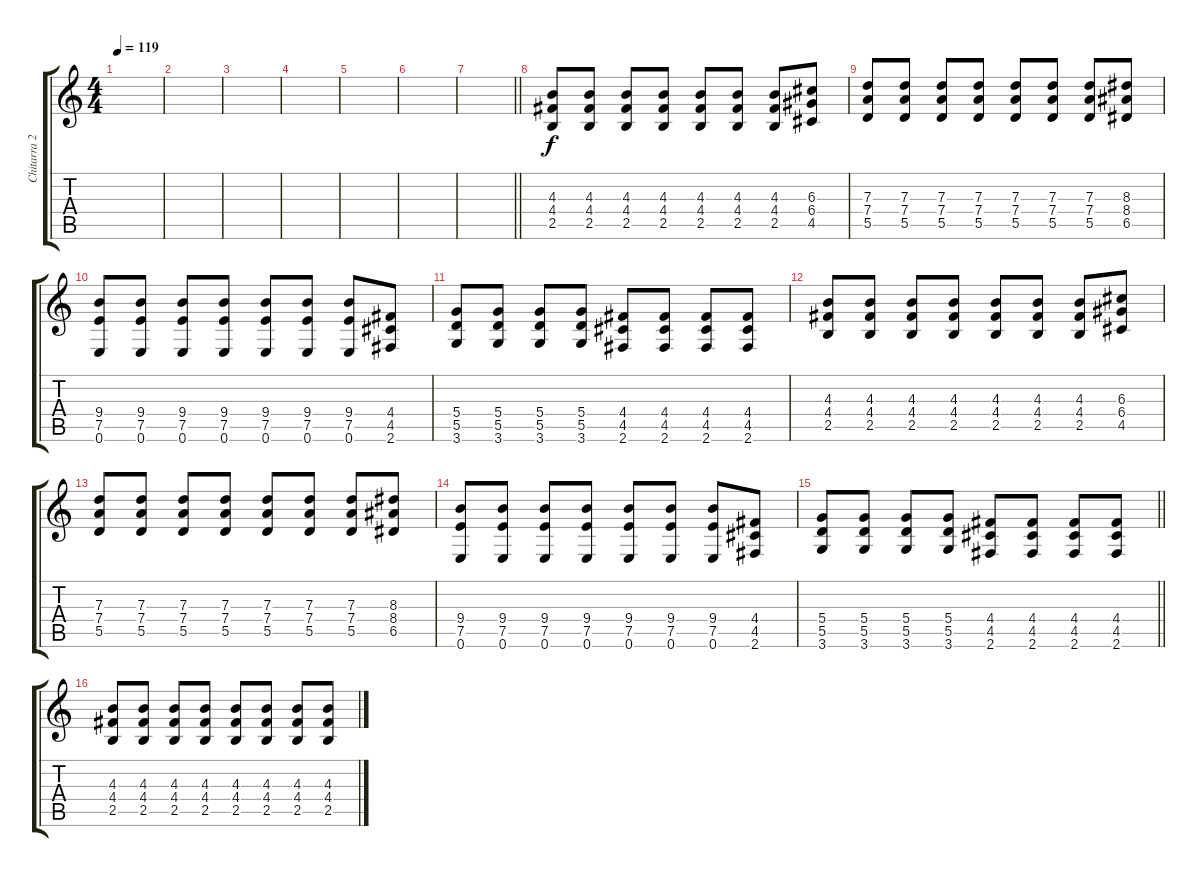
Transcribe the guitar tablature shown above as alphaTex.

\track ("Chitarra 2" "Chitarra 2") {instrument distortionguitar}
\staff {score tabs}
\tuning (E4 B3 G3 D3 A2 E2) {hide}
\ts (4 4)
\tempo 119
\clef g2
\ks c
|
|
|
|
|
|
\barLineRight lightlight
|
(4.3 4.4 2.5).8 (4.3 4.4 2.5).8 (4.3 4.4 2.5).8 (4.3 4.4 2.5).8 (4.3 4.4 2.5).8 (4.3 4.4 2.5).8 (4.3 4.4 2.5).8 (6.3 6.4 4.5).8 |
(7.3 7.4 5.5).8 (7.3 7.4 5.5).8 (7.3 7.4 5.5).8 (7.3 7.4 5.5).8 (7.3 7.4 5.5).8 (7.3 7.4 5.5).8 (7.3 7.4 5.5).8 (8.3 8.4 6.5).8 |
(9.4 7.5 0.6).8 (9.4 7.5 0.6).8 (9.4 7.5 0.6).8 (9.4 7.5 0.6).8 (9.4 7.5 0.6).8 (9.4 7.5 0.6).8 (9.4 7.5 0.6).8 (4.4 4.5 2.6).8 |
(5.4 5.5 3.6).8 (5.4 5.5 3.6).8 (5.4 5.5 3.6).8 (5.4 5.5 3.6).8 (4.4 4.5 2.6).8 (4.4 4.5 2.6).8 (4.4 4.5 2.6).8 (4.4 4.5 2.6).8 |
(4.3 4.4 2.5).8 (4.3 4.4 2.5).8 (4.3 4.4 2.5).8 (4.3 4.4 2.5).8 (4.3 4.4 2.5).8 (4.3 4.4 2.5).8 (4.3 4.4 2.5).8 (6.3 6.4 4.5).8 |
(7.3 7.4 5.5).8 (7.3 7.4 5.5).8 (7.3 7.4 5.5).8 (7.3 7.4 5.5).8 (7.3 7.4 5.5).8 (7.3 7.4 5.5).8 (7.3 7.4 5.5).8 (8.3 8.4 6.5).8 |
(9.4 7.5 0.6).8 (9.4 7.5 0.6).8 (9.4 7.5 0.6).8 (9.4 7.5 0.6).8 (9.4 7.5 0.6).8 (9.4 7.5 0.6).8 (9.4 7.5 0.6).8 (4.4 4.5 2.6).8 |
\barLineRight lightlight
(5.4 5.5 3.6).8 (5.4 5.5 3.6).8 (5.4 5.5 3.6).8 (5.4 5.5 3.6).8 (4.4 4.5 2.6).8 (4.4 4.5 2.6).8 (4.4 4.5 2.6).8 (4.4 4.5 2.6).8 |
(4.3 4.4 2.5).8 (4.3 4.4 2.5).8 (4.3 4.4 2.5).8 (4.3 4.4 2.5).8 (4.3 4.4 2.5).8 (4.3 4.4 2.5).8 (4.3 4.4 2.5).8 (4.3 4.4 2.5).8
